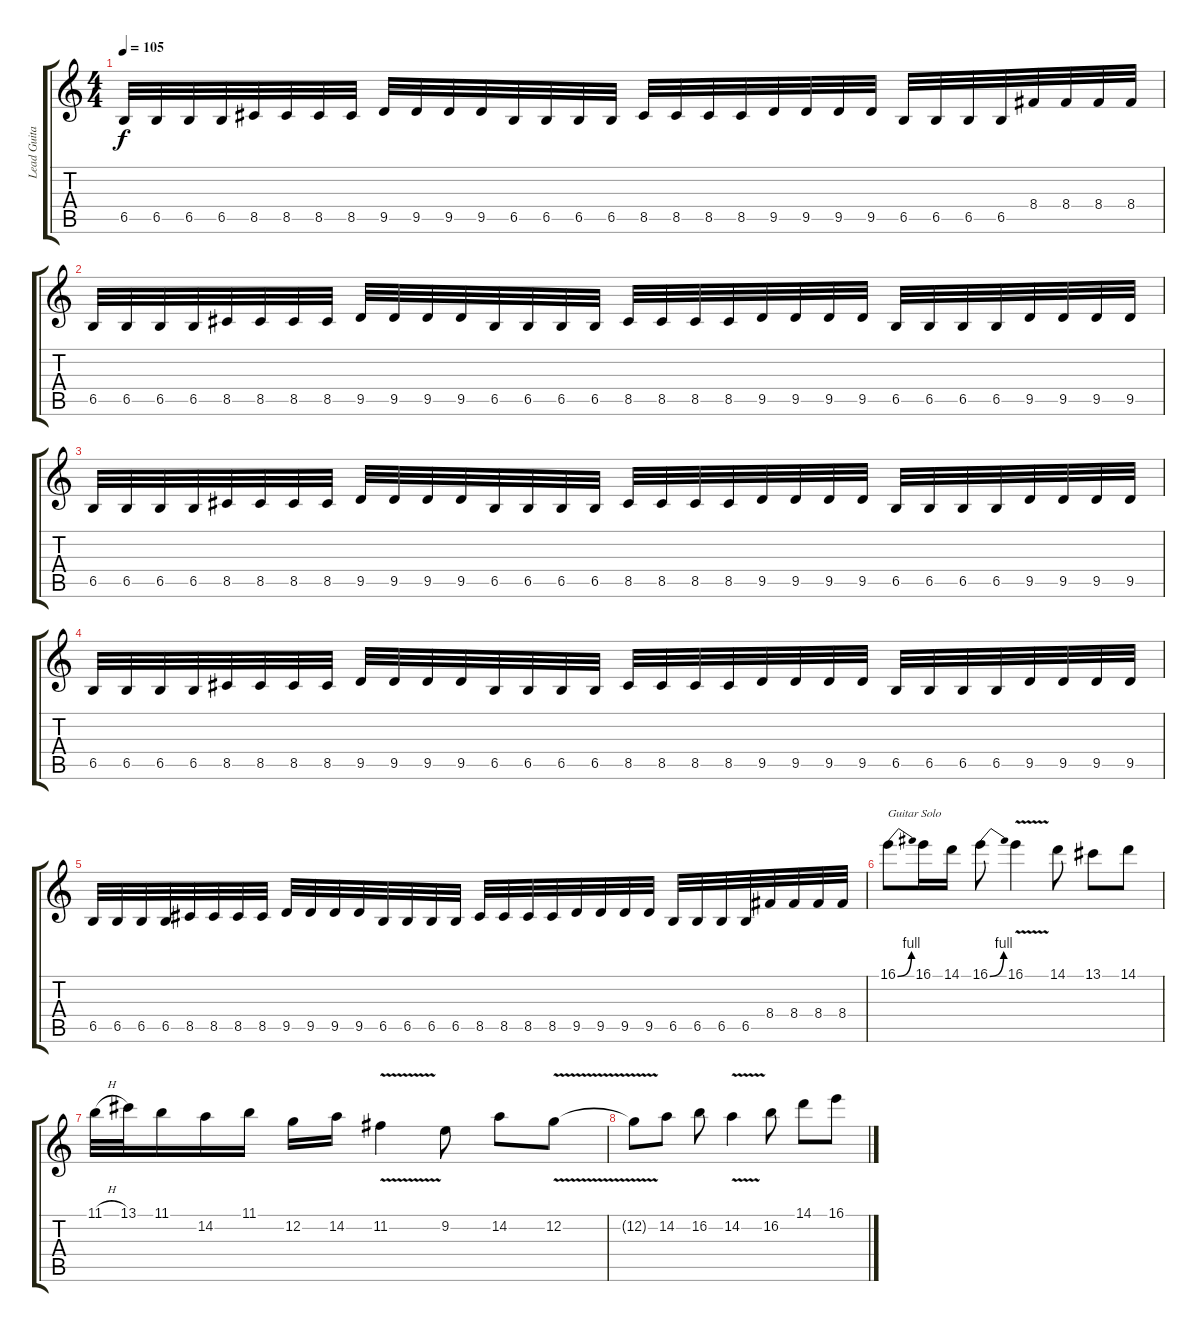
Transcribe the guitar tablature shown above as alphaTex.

\track ("Lead Guitar" "Lead Guita") {instrument distortionguitar}
\staff {score tabs}
\tuning (C4 G3 Eb3 Bb2 F2 C2) {hide}
\ts (4 4)
\tempo 105
\clef g2
\ks c
6.5.32{dy f} 6.5.32 6.5.32 6.5.32 8.5.32 8.5.32 8.5.32 8.5.32 9.5.32 9.5.32 9.5.32 9.5.32 6.5.32 6.5.32 6.5.32 6.5.32 8.5.32 8.5.32 8.5.32 8.5.32 9.5.32 9.5.32 9.5.32 9.5.32 6.5.32 6.5.32 6.5.32 6.5.32 8.4.32 8.4.32 8.4.32 8.4.32 |
6.5.32 6.5.32 6.5.32 6.5.32 8.5.32 8.5.32 8.5.32 8.5.32 9.5.32 9.5.32 9.5.32 9.5.32 6.5.32 6.5.32 6.5.32 6.5.32 8.5.32 8.5.32 8.5.32 8.5.32 9.5.32 9.5.32 9.5.32 9.5.32 6.5.32 6.5.32 6.5.32 6.5.32 9.5.32 9.5.32 9.5.32 9.5.32 |
6.5.32 6.5.32 6.5.32 6.5.32 8.5.32 8.5.32 8.5.32 8.5.32 9.5.32 9.5.32 9.5.32 9.5.32 6.5.32 6.5.32 6.5.32 6.5.32 8.5.32 8.5.32 8.5.32 8.5.32 9.5.32 9.5.32 9.5.32 9.5.32 6.5.32 6.5.32 6.5.32 6.5.32 9.5.32 9.5.32 9.5.32 9.5.32 |
6.5.32 6.5.32 6.5.32 6.5.32 8.5.32 8.5.32 8.5.32 8.5.32 9.5.32 9.5.32 9.5.32 9.5.32 6.5.32 6.5.32 6.5.32 6.5.32 8.5.32 8.5.32 8.5.32 8.5.32 9.5.32 9.5.32 9.5.32 9.5.32 6.5.32 6.5.32 6.5.32 6.5.32 9.5.32 9.5.32 9.5.32 9.5.32 |
6.5.32 6.5.32 6.5.32 6.5.32 8.5.32 8.5.32 8.5.32 8.5.32 9.5.32 9.5.32 9.5.32 9.5.32 6.5.32 6.5.32 6.5.32 6.5.32 8.5.32 8.5.32 8.5.32 8.5.32 9.5.32 9.5.32 9.5.32 9.5.32 6.5.32 6.5.32 6.5.32 6.5.32 8.4.32 8.4.32 8.4.32 8.4.32 |
16.1{be (bend 0 0 60 4)}.8{txt "Guitar Solo"} 16.1.16 14.1.16 16.1{be (bend 0 0 60 4)}.8 16.1{v}.4 14.1.8 13.1.8 14.1.8 |
11.1{h}.32 13.1.32 11.1.16 14.2.16 11.1.16 12.2.16 14.2.16 11.2{v}.4 9.2.8 14.2.8 12.2{v}.8 |
12.2{t}.8 14.2.8 16.2.8 14.2{v}.4 16.2.8 14.1.8 16.1.8
